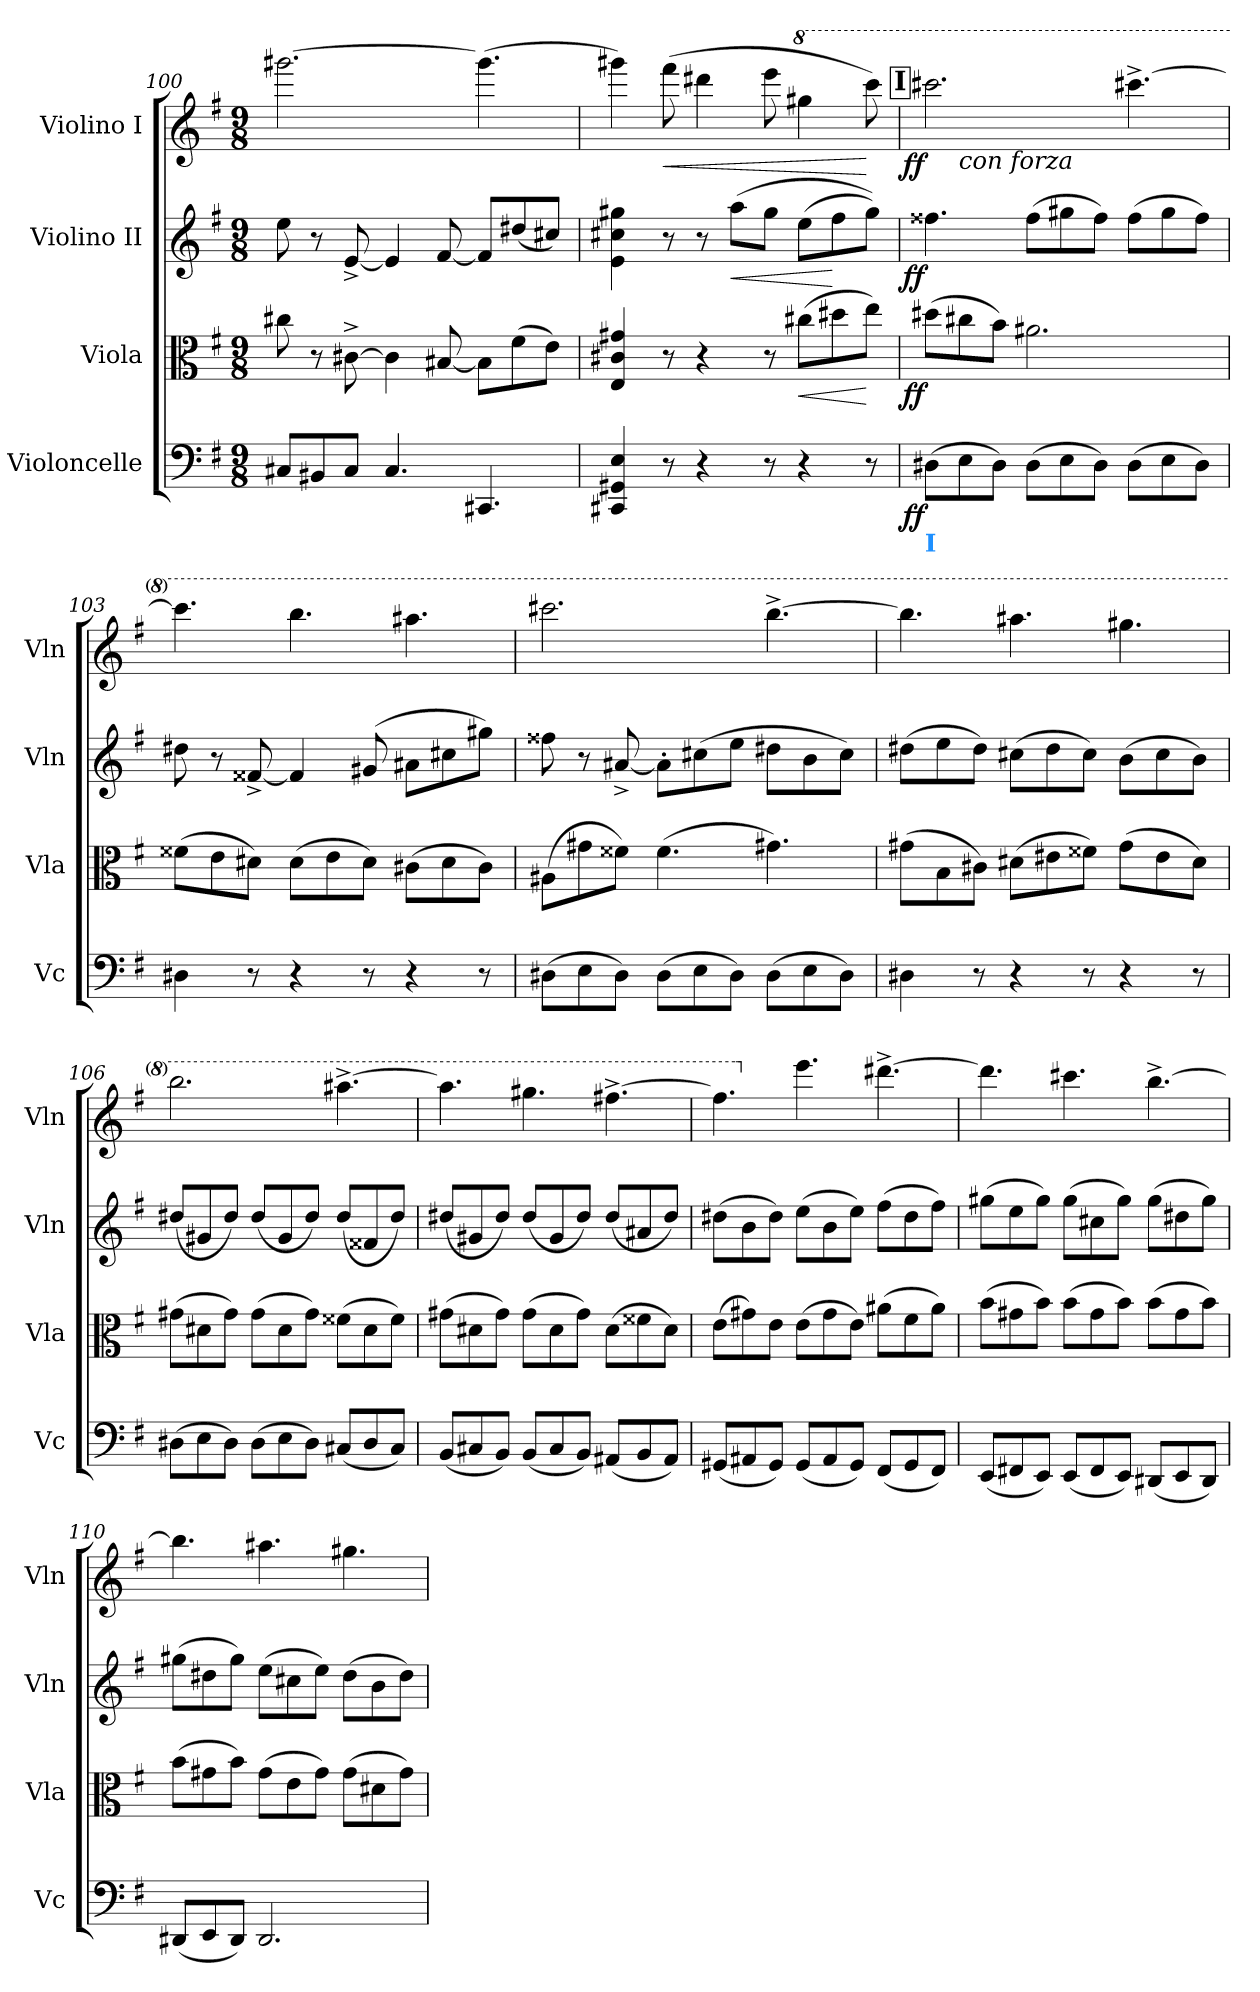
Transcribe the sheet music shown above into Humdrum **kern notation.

**kern	**dynam	**kern	**dynam	**kern	**dynam	**kern	**dynam
*part4	*part4	*part3	*part3	*part2	*part2	*part1	*part1
*staff4	*staff4	*staff3	*staff3	*staff2	*staff2	*staff1	*staff1
*I"Violoncelle	*	*I"Viola	*	*I"Violino II	*	*I"Violino I	*
*I'Vc	*	*I'Vla	*	*I'Vln	*	*I'Vln	*
*clefF4	*	*clefC3	*	*clefG2	*	*clefG2	*
*k[f#]	*	*k[f#]	*	*k[f#]	*	*k[f#]	*
*e:	*	*e:	*	*e:	*	*e:	*
*M9/8	*	*M9/8	*	*M9/8	*	*M9/8	*
=100	=100	=100	=100	=100	=100	=100	=100
8C#X/L	.	8cc#X\	.	8ee\	.	[2.ggg#X\	.
8BB#X/	.	8r	.	8r	.	.	.
8C#/J	.	[8c#X^\	.	[8e^>/	.	.	.
4.C#/	.	4c#\]	.	4e/]	.	.	.
.	.	[8B#X/	.	[8f#/	.	.	.
4.CC#X/	.	8B#\L]	.	8f#/L]	.	4.ggg#\_	.
.	.	(8f#\	.	(8dd#X/	.	.	.
.	.	8e\J)	.	8cc#X/J)	.	.	.
=101	=101	=101	=101	=101	=101	=101	=101
4CC#X/ 4GG#X/ 4E/	.	4E/ 4c#X/ 4g#X/	.	4e\ 4cc#X\ 4gg#X\	.	4ggg#X\]	.
!	!	!	!	!	!	!	!LO:HP:b
8r	.	8r	.	8r	.	(8fff#\	<
4r	.	4r	.	8r	.	4ddd#X\	.
!	!	!	!	!	!LO:HP:b	!	!
.	.	.	.	(8aa\L	<	.	.
8r	.	8r	.	8gg#\J	.	8eee\	.
!	!	!	!LO:HP:b	!	!	!	!
*	*	*	*	*	*	*8va	*
4r	.	(8cc#X\L	<	(8ee\L	.	4ggg#\	.
.	.	8dd#X\	.	8ff#\	[	.	.
8r	.	8ee\J)	[	8gg#\J))	.	8cccc\)	[
!!LO:REH:place=s1:t=I
=102	=102	=102	=102	=102	=102	=102	=102
!	!	!	!	!	!	!LO:TX:a:B:color=dodgerblue:t=I	!
!LO:TX:b:B:color=dodgerblue:t=I	!	!	!	!	!	!	!
!	!LO:DY:rj	!	!LO:DY:rj	!	!LO:DY:rj	!	!LO:DY:rj
*	*	*	*	*	*	*^	*
(8D#X\L	ff	(8dd#X\L	ff	4.ff##X\	ff	2.cccc#X\	8ryy	ff
!	!	!	!	!	!	!	!LO:TX:b:i:t=con forza	!
8E\	.	8cc#X\	.	.	.	.	1ryy	.
8D#\J)	.	8b\J)	.	.	.	.	.	.
(8D#\L	.	2.a#X\	.	(8ff##\L	.	.	.	.
8E\	.	.	.	8gg#X\	.	.	.	.
8D#\J)	.	.	.	8ff##\J)	.	.	.	.
(8D#\L	.	.	.	(8ff##\L	.	[4.cccc#X^\	.	.
8E\	.	.	.	8gg#\	.	.	.	.
8D#\J)	.	.	.	8ff##\J)	.	.	.	.
*	*	*	*	*	*	*v	*v	*
=103	=103	=103	=103	=103	=103	=103	=103
4D#X\	.	(8f##X\L	.	8dd#X\	.	4.cccc#\]	.
.	.	8e\	.	8r	.	.	.
8r	.	8d#X\J)	.	[8f##X^>/	.	.	.
4r	.	(8d#\L	.	4f##/]	.	4.bbb\	.
.	.	8e\	.	.	.	.	.
8r	.	8d#\J)	.	(8g#X/	.	.	.
4r	.	(8c#X\L	.	8a#X\L	.	4.aaa#X\	.
.	.	8d#\	.	8cc#X\	.	.	.
8r	.	8c#\J)	.	8gg#X\J)	.	.	.
=104	=104	=104	=104	=104	=104	=104	=104
(8D#X\L	.	(8A#X\L	.	8ff##X\	.	2.cccc#X\	.
8E\	.	8g#X\	.	8r	.	.	.
8D#\J)	.	8f##X\J)	.	[8a#X^>/	.	.	.
(8D#\L	.	(4.f##\	.	8a#'\L]	.	.	.
8E\	.	.	.	(8cc#X\	.	.	.
8D#\J)	.	.	.	8ee\J	.	.	.
(8D#\L	.	4.g#X\)	.	8dd#X\L	.	[4.bbb^\	.
8E\	.	.	.	8b\	.	.	.
8D#\J)	.	.	.	8cc#\J)	.	.	.
=105	=105	=105	=105	=105	=105	=105	=105
4D#X\	.	(8g#X\L	.	(8dd#X\L	.	4.bbb\]	.
.	.	8B\	.	8ee\	.	.	.
8r	.	8c#X\J)	.	8dd#\J)	.	.	.
4r	.	(8d#X\L	.	(8cc#X\L	.	4.aaa#X\	.
.	.	8e#X\	.	8dd#\	.	.	.
8r	.	8f##X\J)	.	8cc#\J)	.	.	.
4r	.	(8g#\L	.	(8b\L	.	4.ggg#X\	.
.	.	8e#\	.	8cc#\	.	.	.
8r	.	8d#\J)	.	8b\J)	.	.	.
=106	=106	=106	=106	=106	=106	=106	=106
(8D#X\L	.	(8g#X\L	.	(8dd#X/L	.	2.bbb\	.
8E\	.	8d#X\	.	8g#X/	.	.	.
8D#\J)	.	8g#\J)	.	8dd#/J)	.	.	.
(8D#\L	.	(8g#\L	.	(8dd#/L	.	.	.
8E\	.	8d#\	.	8g#/	.	.	.
8D#\J)	.	8g#\J)	.	8dd#/J)	.	.	.
(8C#X/L	.	(8f##X\L	.	(8dd#/L	.	[4.aaa#X^\	.
8D#/	.	8d#\	.	8f##X/	.	.	.
8C#/J)	.	8f##\J)	.	8dd#/J)	.	.	.
=107	=107	=107	=107	=107	=107	=107	=107
(8BB/L	.	(8g#X\L	.	(8dd#X/L	.	4.aaa#\]	.
8C#X/	.	8d#X\	.	8g#X/	.	.	.
8BB/J)	.	8g#\J)	.	8dd#/J)	.	.	.
(8BB/L	.	(8g#\L	.	(8dd#/L	.	4.ggg#X\	.
8C#/	.	8d#\	.	8g#/	.	.	.
8BB/J)	.	8g#\J)	.	8dd#/J)	.	.	.
(8AA#X/L	.	(8d#\L	.	(8dd#/L	.	[4.fff#X^\	.
8BB/	.	8f##X\	.	8a#X/	.	.	.
8AA#/J)	.	8d#\J)	.	8dd#/J)	.	.	.
=108	=108	=108	=108	=108	=108	=108	=108
(8GG#X/L	.	(8e\L	.	(8dd#X\L	.	4.fff#\]	.
8AA#X/	.	8g#X\)	.	8b\	.	.	.
8GG#/J)	.	8e\J	.	8dd#\J)	.	.	.
*	*	*	*	*	*	*X8va	*
(8GG#/L	.	(8e\L	.	(8ee\L	.	4.eee\	.
8AA#/	.	8g#\	.	8b\	.	.	.
8GG#/J)	.	8e\J)	.	8ee\J)	.	.	.
(8FF#/L	.	(8a#X\L	.	(8ff#\L	.	[4.ddd#X^\	.
8GG#/	.	8f#\	.	8dd#\	.	.	.
8FF#/J)	.	8a#\J)	.	8ff#\J)	.	.	.
=109	=109	=109	=109	=109	=109	=109	=109
(8EE/L	.	(8b\L	.	(8gg#X\L	.	4.ddd#\]	.
8FF#X/	.	8g#X\	.	8ee\	.	.	.
8EE/J)	.	8b\J)	.	8gg#\J)	.	.	.
(8EE/L	.	(8b\L	.	(8gg#\L	.	4.ccc#X\	.
8FF#/	.	8g#\	.	8cc#X\	.	.	.
8EE/J)	.	8b\J)	.	8gg#\J)	.	.	.
(8DD#X/L	.	(8b\L	.	(8gg#\L	.	[4.bb^\	.
8EE/	.	8g#\	.	8dd#X\	.	.	.
8DD#/J)	.	8b\J)	.	8gg#\J)	.	.	.
=110	=110	=110	=110	=110	=110	=110	=110
(8DD#X/L	.	(8b\L	.	(8gg#X\L	.	4.bb\]	.
8EE/	.	8g#X\	.	8dd#X\	.	.	.
8DD#/J)	.	8b\J)	.	8gg#\J)	.	.	.
2.DD#/	.	(8g#\L	.	(8ee\L	.	4.aa#X\	.
.	.	8e\	.	8cc#X\	.	.	.
.	.	8g#\J)	.	8ee\J)	.	.	.
.	.	(8g#\L	.	(8dd#\L	.	4.gg#X\	.
.	.	8d#X\	.	8b\	.	.	.
.	.	8g#\J)	.	8dd#\J)	.	.	.
=	=	=	=	=	=	=	=
*-	*-	*-	*-	*-	*-	*-	*-
